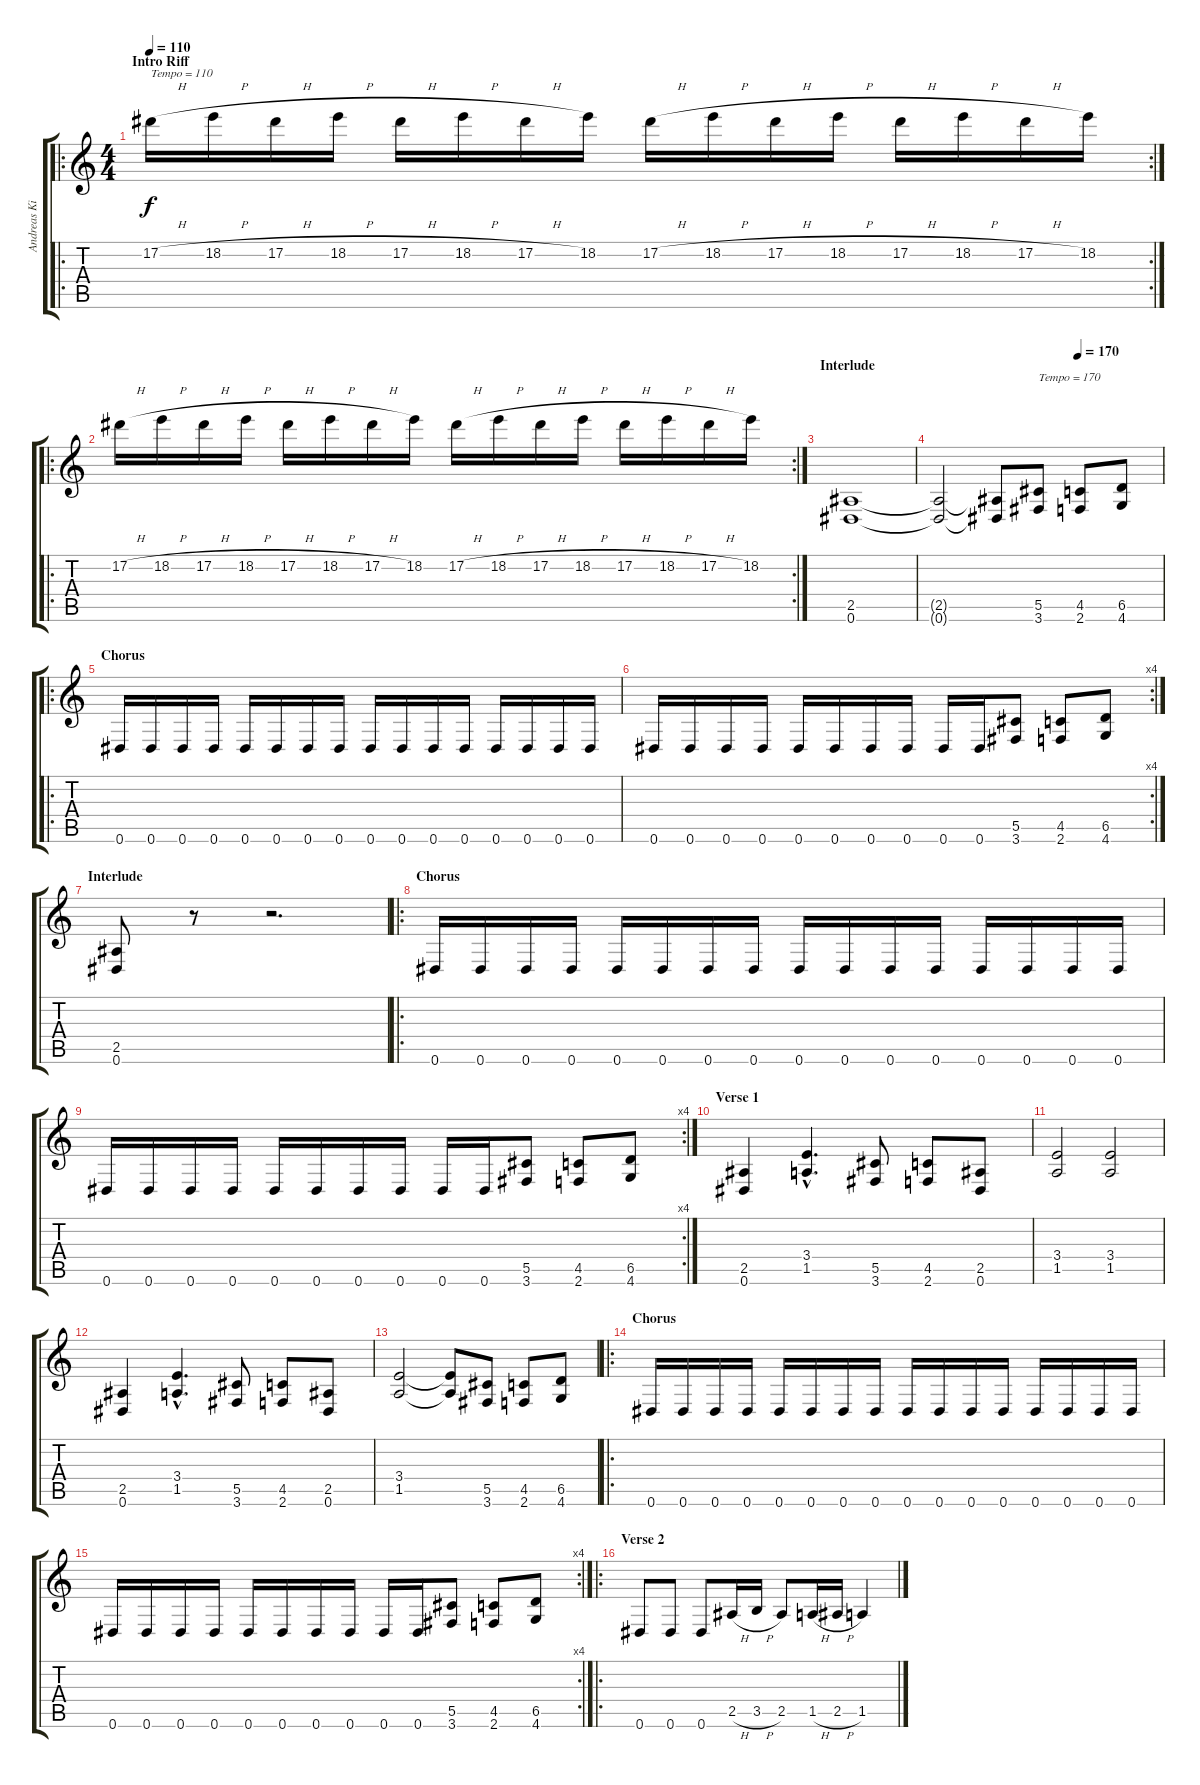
\track ("Andreas Kisser" "Andreas Ki") {instrument distortionguitar}
\staff {score tabs}
\tuning (Eb4 Bb3 Gb3 Db3 Ab2 Eb2) {hide}
\ro
\rc 2
\ts (4 4)
\section ("" "Intro Riff")
\tempo 110
\clef g2
\ks c
17.2{h}.16{txt "Tempo = 110" dy f instrument distortionguitar} 18.2{h}.16 17.2{h}.16 18.2{h}.16 17.2{h}.16 18.2{h}.16 17.2{h}.16 18.2.16 17.2{h}.16 18.2{h}.16 17.2{h}.16 18.2{h}.16 17.2{h}.16 18.2{h}.16 17.2{h}.16 18.2.16 |
\ro
\rc 2
17.2{h}.16 18.2{h}.16 17.2{h}.16 18.2{h}.16 17.2{h}.16 18.2{h}.16 17.2{h}.16 18.2.16 17.2{h}.16 18.2{h}.16 17.2{h}.16 18.2{h}.16 17.2{h}.16 18.2{h}.16 17.2{h}.16 18.2.16 |
\section ("" "Interlude")
(2.5 0.6).1 |
\tempo (170 0.625)
(2.5{t} 0.6{t}).2 (2.5{t} 0.6{t}).8 (5.5 3.6).8{txt "Tempo = 170"} (4.5 2.6).8 (6.5 4.6).8 |
\ro
\section ("" "Chorus")
0.6.16 0.6.16 0.6.16 0.6.16 0.6.16 0.6.16 0.6.16 0.6.16 0.6.16 0.6.16 0.6.16 0.6.16 0.6.16 0.6.16 0.6.16 0.6.16 |
\rc 4
0.6.16 0.6.16 0.6.16 0.6.16 0.6.16 0.6.16 0.6.16 0.6.16 0.6.16 0.6.16 (5.5 3.6).8 (4.5 2.6).8 (6.5 4.6).8 |
\section ("" "Interlude")
(2.5 0.6).8 r.8 r.2{d} |
\ro
\section ("" "Chorus")
0.6.16 0.6.16 0.6.16 0.6.16 0.6.16 0.6.16 0.6.16 0.6.16 0.6.16 0.6.16 0.6.16 0.6.16 0.6.16 0.6.16 0.6.16 0.6.16 |
\rc 4
0.6.16 0.6.16 0.6.16 0.6.16 0.6.16 0.6.16 0.6.16 0.6.16 0.6.16 0.6.16 (5.5 3.6).8 (4.5 2.6).8 (6.5 4.6).8 |
\section ("" "Verse 1")
(2.5 0.6).4 (3.4{hac} 1.5{hac}).4{d} (5.5 3.6).8 (4.5 2.6).8 (2.5 0.6).8 |
(3.4 1.5).2 (3.4 1.5).2 |
(2.5 0.6).4 (3.4{hac} 1.5{hac}).4{d} (5.5 3.6).8 (4.5 2.6).8 (2.5 0.6).8 |
(3.4 1.5).2 (3.4{t} 1.5{t}).8 (5.5 3.6).8 (4.5 2.6).8 (6.5 4.6).8 |
\ro
\section ("" "Chorus")
0.6.16 0.6.16 0.6.16 0.6.16 0.6.16 0.6.16 0.6.16 0.6.16 0.6.16 0.6.16 0.6.16 0.6.16 0.6.16 0.6.16 0.6.16 0.6.16 |
\rc 4
0.6.16 0.6.16 0.6.16 0.6.16 0.6.16 0.6.16 0.6.16 0.6.16 0.6.16 0.6.16 (5.5 3.6).8 (4.5 2.6).8 (6.5 4.6).8 |
\ro
\section ("" "Verse 2")
0.6.8 0.6.8 0.6.8 2.5{h}.16 3.5{h}.16 2.5.8 1.5{h}.16 2.5{h}.16 1.5.4
